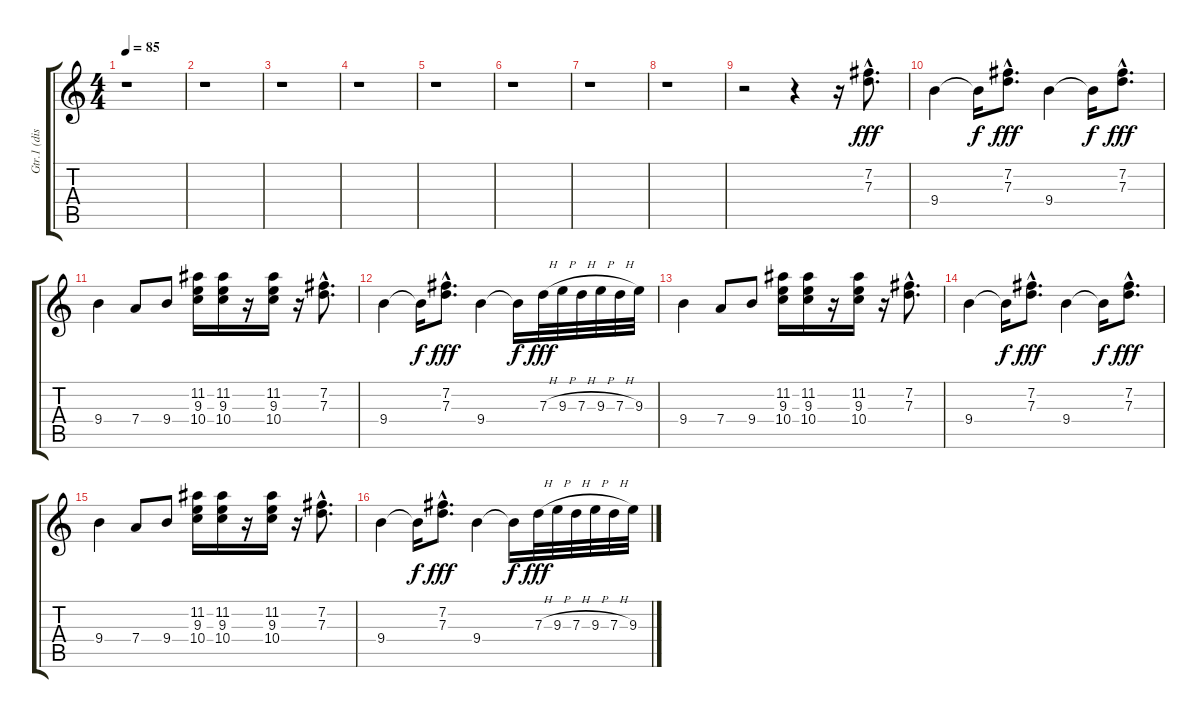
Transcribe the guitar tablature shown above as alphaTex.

\track ("Gtr.1 (distorted)" "Gtr.1 (dis") {instrument distortionguitar}
\staff {score tabs}
\tuning (E4 B3 G3 D3 A2 E2) {hide}
\ts (4 4)
\tempo 85
\clef g2
\ks c
r.1{dy fff} |
r.1 |
r.1 |
r.1 |
r.1 |
r.1 |
r.1 |
r.1 |
r.2 r.4 r.16 (7.2{hac} 7.3{hac}).8{d} |
9.4.4 9.4{t}.16{dy f} (7.2{hac} 7.3{hac}).8{d dy fff} 9.4.4 9.4{t}.16{dy f} (7.2{hac} 7.3{hac}).8{d dy fff} |
9.4.4 7.4.8 9.4.8 (11.2 9.3 10.4).16 (11.2 9.3 10.4).16 r.16 (11.2 9.3 10.4).16 r.16 (7.2{hac} 7.3{hac}).8{d} |
9.4.4 9.4{t}.16{dy f} (7.2{hac} 7.3{hac}).8{d dy fff} 9.4.4 9.4{t}.16{dy f} 7.3{h}.32{dy fff} 9.3{h}.32 7.3{h}.32 9.3{h}.32 7.3{h}.32 9.3.32 |
9.4.4 7.4.8 9.4.8 (11.2 9.3 10.4).16 (11.2 9.3 10.4).16 r.16 (11.2 9.3 10.4).16 r.16 (7.2{hac} 7.3{hac}).8{d} |
9.4.4 9.4{t}.16{dy f} (7.2{hac} 7.3{hac}).8{d dy fff} 9.4.4 9.4{t}.16{dy f} (7.2{hac} 7.3{hac}).8{d dy fff} |
9.4.4 7.4.8 9.4.8 (11.2 9.3 10.4).16 (11.2 9.3 10.4).16 r.16 (11.2 9.3 10.4).16 r.16 (7.2{hac} 7.3{hac}).8{d} |
9.4.4 9.4{t}.16{dy f} (7.2{hac} 7.3{hac}).8{d dy fff} 9.4.4 9.4{t}.16{dy f} 7.3{h}.32{dy fff} 9.3{h}.32 7.3{h}.32 9.3{h}.32 7.3{h}.32 9.3.32
